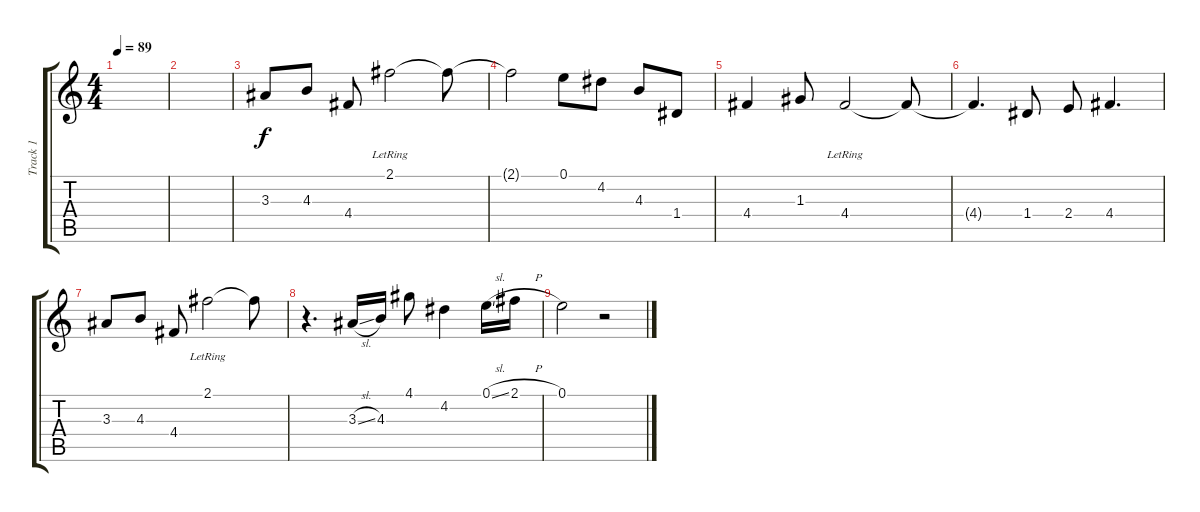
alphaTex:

\track ("Track 1" "Track 1") {instrument overdrivenguitar}
\staff {score tabs}
\tuning (E4 B3 G3 D3 A2 E2) {hide}
\ts (4 4)
\tempo 89
\clef g2
\ks c
|
|
3.3.8{volume 12 balance 16} 4.3.8 4.4.8 2.1{lr}.2 2.1{t}.8 |
2.1{t}.2 0.1.8 4.2.8 4.3.8 1.4.8 |
4.4.4 1.3.8 4.4{lr}.2 4.4{t}.8 |
4.4{t}.4{d} 1.4.8 2.4.8 4.4.4{d} |
3.3.8 4.3.8 4.4.8 2.1{lr}.2 2.1{t}.8 |
r.4{d} 3.3{sl}.16 4.3.16 4.1.8 4.2.4 0.1{sl}.16 2.1{h}.16 |
0.1.2 r.2
